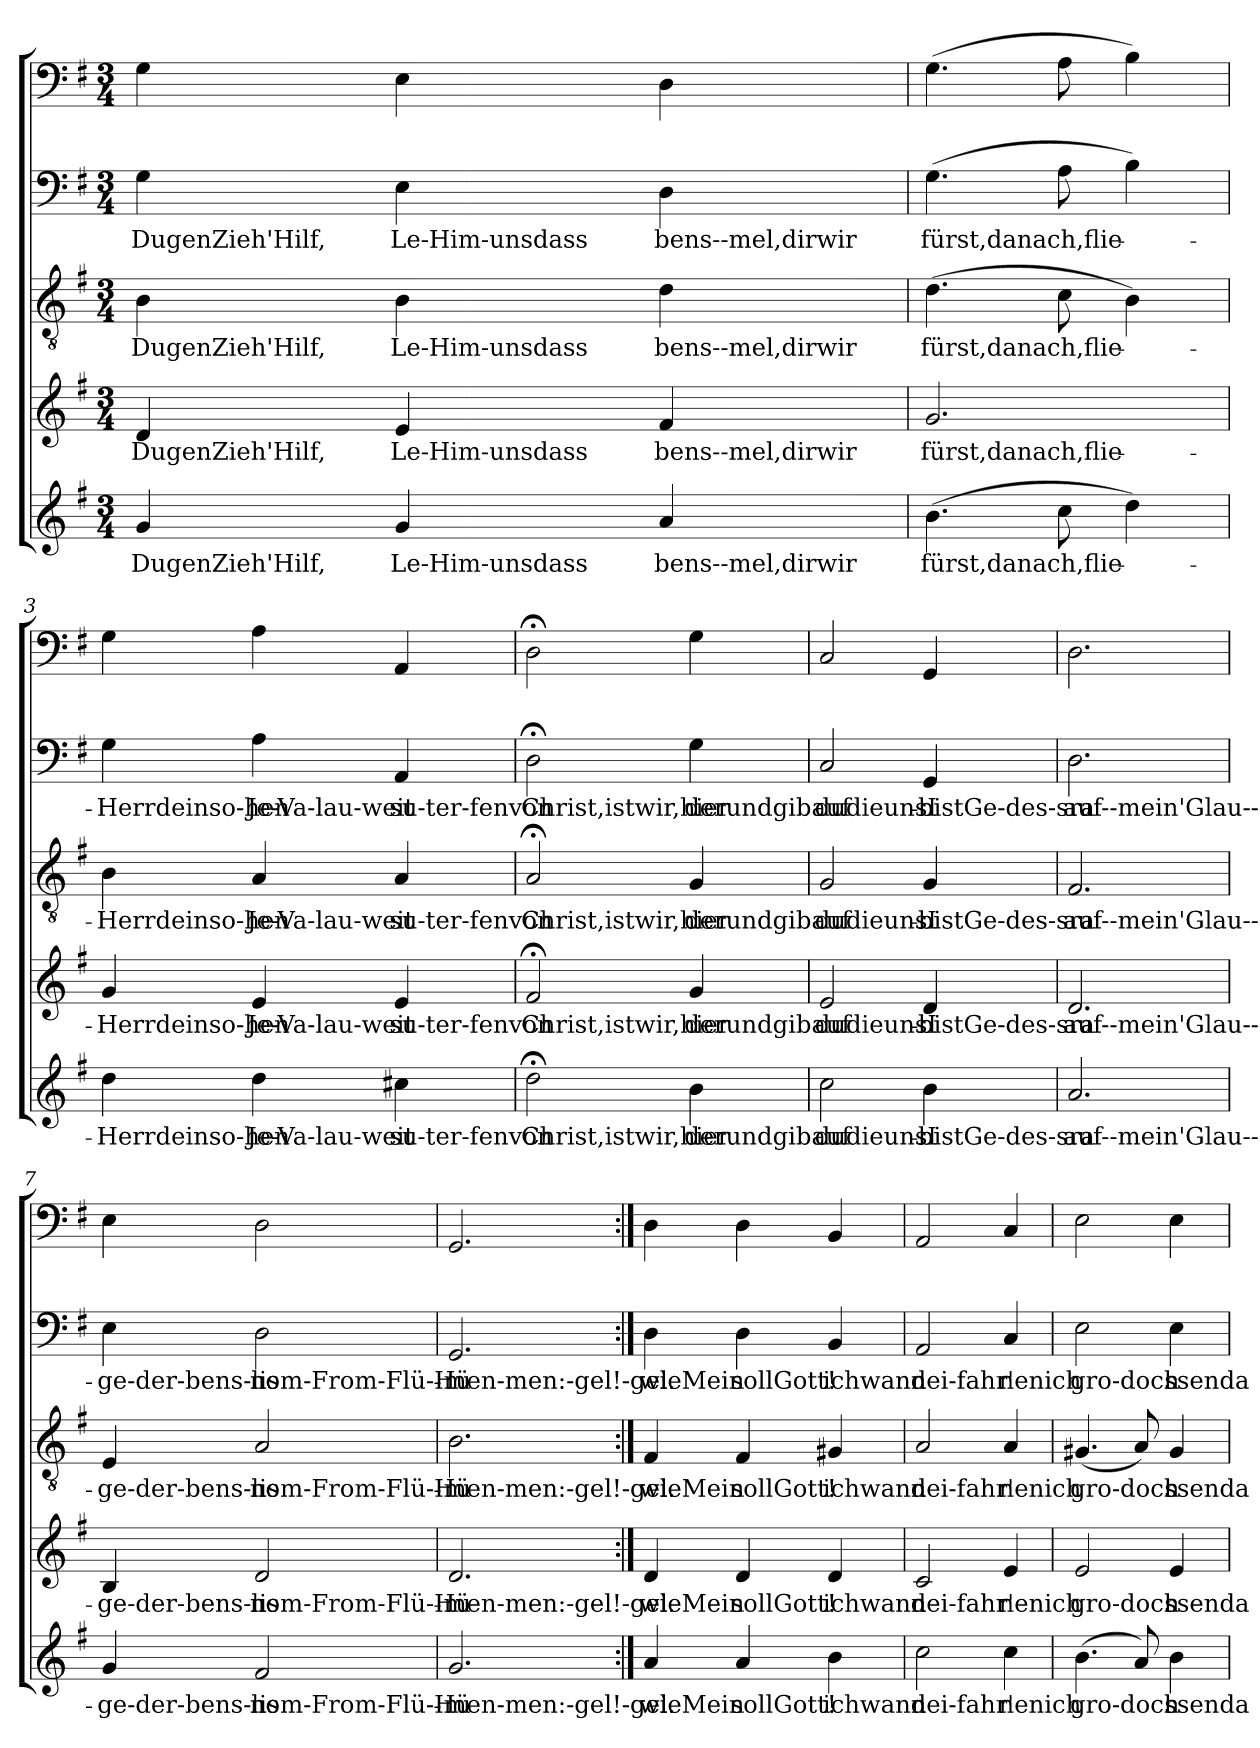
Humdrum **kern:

**kern	**text	**kern	**text	**kern	**text	**kern	**text	**kern
*part5	*part5	*part4	*part4	*part3	*part3	*part2	*part2	*part1
*staff5	*staff5	*staff4	*staff4	*staff3	*staff3	*staff2	*staff2	*staff1
*clefG2	*	*clefG2	*	*clefGv2	*	*clefF4	*	*clefF4
*k[f#]	*	*k[f#]	*	*k[f#]	*	*k[f#]	*	*k[f#]
*G:	*	*G:	*	*G:	*	*G:	*	*G:
*M3/4	*	*M3/4	*	*M3/4	*	*M3/4	*	*M3/4
=1	=1	=1	=1	=1	=1	=1	=1	=1
4g/	DugenZieh'Hilf,	4d/	DugenZieh'Hilf,	4B\	DugenZieh'Hilf,	4G\	DugenZieh'Hilf,	4G\
4g/	Le-Him-unsdass	4e/	Le-Him-unsdass	4B\	Le-Him-unsdass	4E\	Le-Him-unsdass	4E\
4a/	-bens--mel,dirwir	4f#/	-bens--mel,dirwir	4d\	-bens--mel,dirwir	4D\	-bens--mel,dirwir	4D\
=2	=2	=2	=2	=2	=2	=2	=2	=2
(4.b\	-fürst,danach,flie-	2.g/	-fürst,danach,flie-	(4.d\	-fürst,danach,flie-	(4.G\	-fürst,danach,flie-	(4.G\
8cc\	.	.	.	8c\	.	8A\	.	8A\
4dd\)	.	.	.	4B\)	.	4B\)	.	4B\)
=3	=3	=3	=3	=3	=3	=3	=3	=3
4dd\	Herrdeinso-hen	4g/	Herrdeinso-hen	4B\	Herrdeinso-hen	4G\	Herrdeinso-hen	4G\
4dd\	Je-Va-lau-weit	4e/	Je-Va-lau-weit	4A/	Je-Va-lau-weit	4A\	Je-Va-lau-weit	4A\
4cc#X\	-su-ter-fenvon	4e/	-su-ter-fenvon	4A/	-su-ter-fenvon	4AA/	-su-ter-fenvon	4AA/
=4	=4	=4	=4	=4	=4	=4	=4	=4
2dd;<\	Christ,istwir,hier	2f#;</	Christ,istwir,hier	2A;</	Christ,istwir,hier	2D;<\	Christ,istwir,hier	2D;<\
4b\	derundgibauf	4g/	derundgibauf	4G/	derundgibauf	4G\	derundgibauf	4G\
=5	=5	=5	=5	=5	=5	=5	=5	=5
2cc\	dudieunsI-	2e/	dudieunsI-	2G/	dudieunsI-	2C/	dudieunsI-	2C/
4b\	bistGe-des-sra-	4d/	bistGe-des-sra-	4G/	bistGe-des-sra-	4GG/	bistGe-des-sra-	4GG/
=6	=6	=6	=6	=6	=6	=6	=6	=6
2.a/	auf--mein'Glau--e-	2.d/	auf--mein'Glau--e-	2.F#/	auf--mein'Glau--e-	2.D\	auf--mein'Glau--e-	2.D\
=7	=7	=7	=7	=7	=7	=7	=7	=7
4g/	-ge-der-bens-lis	4B/	-ge-der-bens-lis	4E/	-ge-der-bens-lis	4E\	-ge-der-bens-lis	4E\
2f#/	-nom-From-Flü-Hü-	2d/	-nom-From-Flü-Hü-	2A/	-nom-From-Flü-Hü-	2D\	-nom-From-Flü-Hü-	2D\
=8	=8	=8	=8	=8	=8	=8	=8	=8
2.g/	-men-men:-gel!-gel.	2.d/	-men-men:-gel!-gel.	2.B\	-men-men:-gel!-gel.	2.GG/	-men-men:-gel!-gel.	2.GG/
=9:|!	=9:|!	=9:|!	=9:|!	=9:|!	=9:|!	=9:|!	=9:|!	=9:|!
4a/	wieMein	4d/	wieMein	4F#/	wieMein	4D\	wieMein	4D\
4a/	sollGott!	4d/	sollGott!	4F#/	sollGott!	4D\	sollGott!	4D\
4b\	ichwann	4d/	ichwann	4G#X/	ichwann	4BB/	ichwann	4BB/
=10	=10	=10	=10	=10	=10	=10	=10	=10
2cc\	dei-fahr'	2c/	dei-fahr'	2A/	dei-fahr'	2AA/	dei-fahr'	2AA/
4cc\	-nenich	4e/	-nenich	4A/	-nenich	4C/	-nenich	4C/
=11	=11	=11	=11	=11	=11	=11	=11	=11
(4.b\	gro-doch	2e/	gro-doch	(4.G#X/	gro-doch	2E\	gro-doch	2E\
8a/)	.	.	.	8A/)	.	.	.	.
4b\	-ssenda-	4e/	-ssenda-	4G#/	-ssenda-	4E\	-ssenda-	4E\
=	=	=	=	=	=	=	=	=
*-	*-	*-	*-	*-	*-	*-	*-	*-
